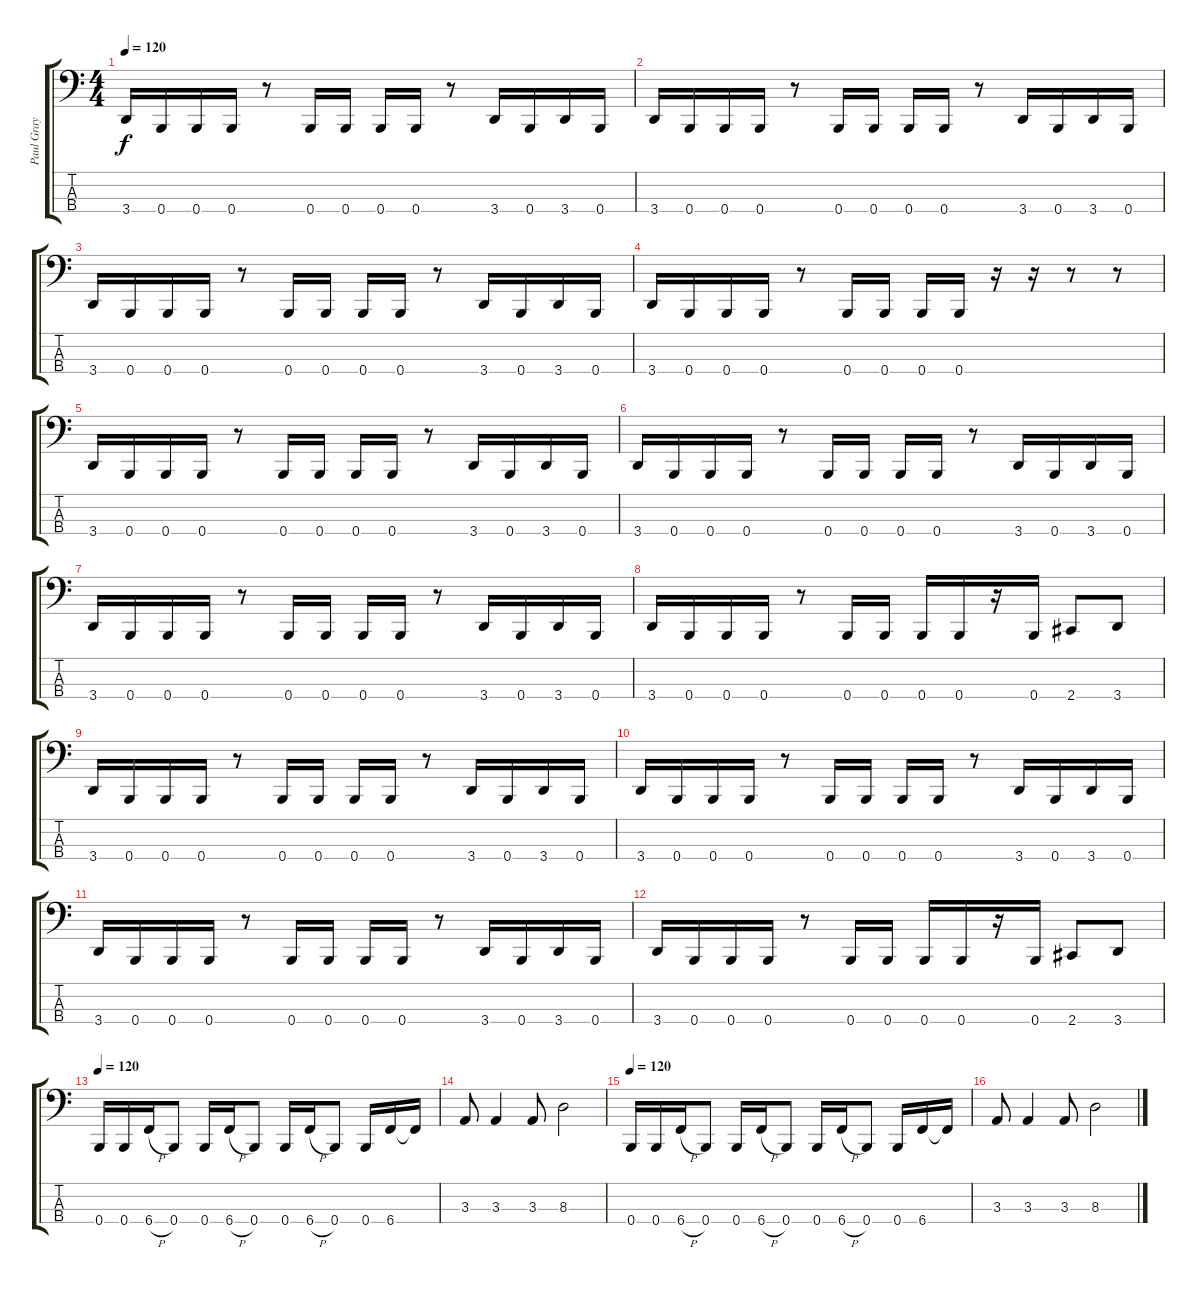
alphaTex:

\track ("Paul Gray        #2" "Paul Gray ") {instrument electricbassfinger}
\staff {score tabs}
\tuning (E2 B1 Gb1 B0) {hide}
\ts (4 4)
\tempo 120
\clef f4
\ks c
3.4.16{dy f} 0.4.16 0.4.16 0.4.16 r.8 0.4.16 0.4.16 0.4.16 0.4.16 r.8 3.4.16 0.4.16 3.4.16 0.4.16 |
3.4.16 0.4.16 0.4.16 0.4.16 r.8 0.4.16 0.4.16 0.4.16 0.4.16 r.8 3.4.16 0.4.16 3.4.16 0.4.16 |
3.4.16 0.4.16 0.4.16 0.4.16 r.8 0.4.16 0.4.16 0.4.16 0.4.16 r.8 3.4.16 0.4.16 3.4.16 0.4.16 |
3.4.16 0.4.16 0.4.16 0.4.16 r.8 0.4.16 0.4.16 0.4.16 0.4.16 r.16 r.16 r.8 r.8 |
3.4.16 0.4.16 0.4.16 0.4.16 r.8 0.4.16 0.4.16 0.4.16 0.4.16 r.8 3.4.16 0.4.16 3.4.16 0.4.16 |
3.4.16 0.4.16 0.4.16 0.4.16 r.8 0.4.16 0.4.16 0.4.16 0.4.16 r.8 3.4.16 0.4.16 3.4.16 0.4.16 |
3.4.16 0.4.16 0.4.16 0.4.16 r.8 0.4.16 0.4.16 0.4.16 0.4.16 r.8 3.4.16 0.4.16 3.4.16 0.4.16 |
3.4.16 0.4.16 0.4.16 0.4.16 r.8 0.4.16 0.4.16 0.4.16 0.4.16 r.16 0.4.16 2.4.8 3.4.8 |
3.4.16 0.4.16 0.4.16 0.4.16 r.8 0.4.16 0.4.16 0.4.16 0.4.16 r.8 3.4.16 0.4.16 3.4.16 0.4.16 |
3.4.16 0.4.16 0.4.16 0.4.16 r.8 0.4.16 0.4.16 0.4.16 0.4.16 r.8 3.4.16 0.4.16 3.4.16 0.4.16 |
3.4.16 0.4.16 0.4.16 0.4.16 r.8 0.4.16 0.4.16 0.4.16 0.4.16 r.8 3.4.16 0.4.16 3.4.16 0.4.16 |
3.4.16 0.4.16 0.4.16 0.4.16 r.8 0.4.16 0.4.16 0.4.16 0.4.16 r.16 0.4.16 2.4.8 3.4.8 |
\tempo 120
0.4.16 0.4.16 6.4{h}.16 0.4.8 0.4.16 6.4{h}.16 0.4.8 0.4.16 6.4{h}.16 0.4.8 0.4.16 6.4.16 6.4{t}.16 |
3.3.8 3.3.4 3.3.8 8.3.2 |
\tempo 120
0.4.16 0.4.16 6.4{h}.16 0.4.8 0.4.16 6.4{h}.16 0.4.8 0.4.16 6.4{h}.16 0.4.8 0.4.16 6.4.16 6.4{t}.16 |
3.3.8 3.3.4 3.3.8 8.3.2
